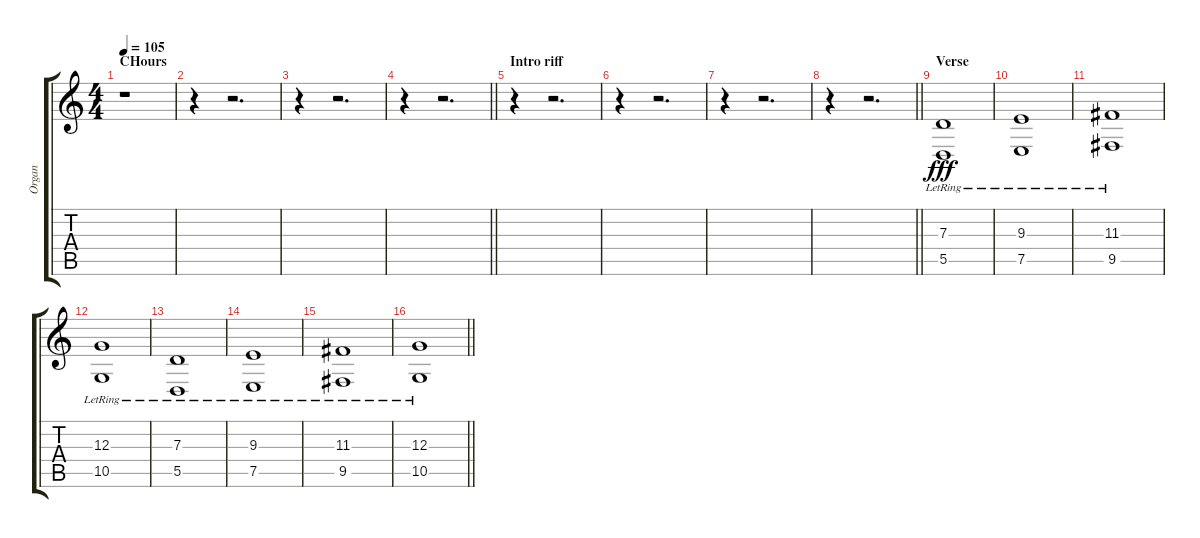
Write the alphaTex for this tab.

\track ("Organ" "Organ") {instrument synthvoice}
\staff {score tabs}
\tuning (E4 B3 G3 D3 A2 E2) {hide}
\ts (4 4)
\section ("" "CHours")
\tempo 105
\clef g2
\ks c
r.1{dy fff} |
r.4 r.2{d} |
r.4 r.2{d} |
\barLineRight lightlight
r.4 r.2{d} |
\section ("" "Intro riff")
r.4 r.2{d} |
r.4 r.2{d} |
r.4 r.2{d} |
\barLineRight lightlight
r.4 r.2{d} |
\section ("" "Verse")
(7.3{lr} 5.5{lr}).1 |
(9.3{lr} 7.5{lr}).1 |
(11.3{lr} 9.5{lr}).1 |
(12.3{lr} 10.5{lr}).1 |
(7.3{lr} 5.5{lr}).1 |
(9.3{lr} 7.5{lr}).1 |
(11.3{lr} 9.5{lr}).1 |
\barLineRight lightlight
(12.3{lr} 10.5{lr}).1
